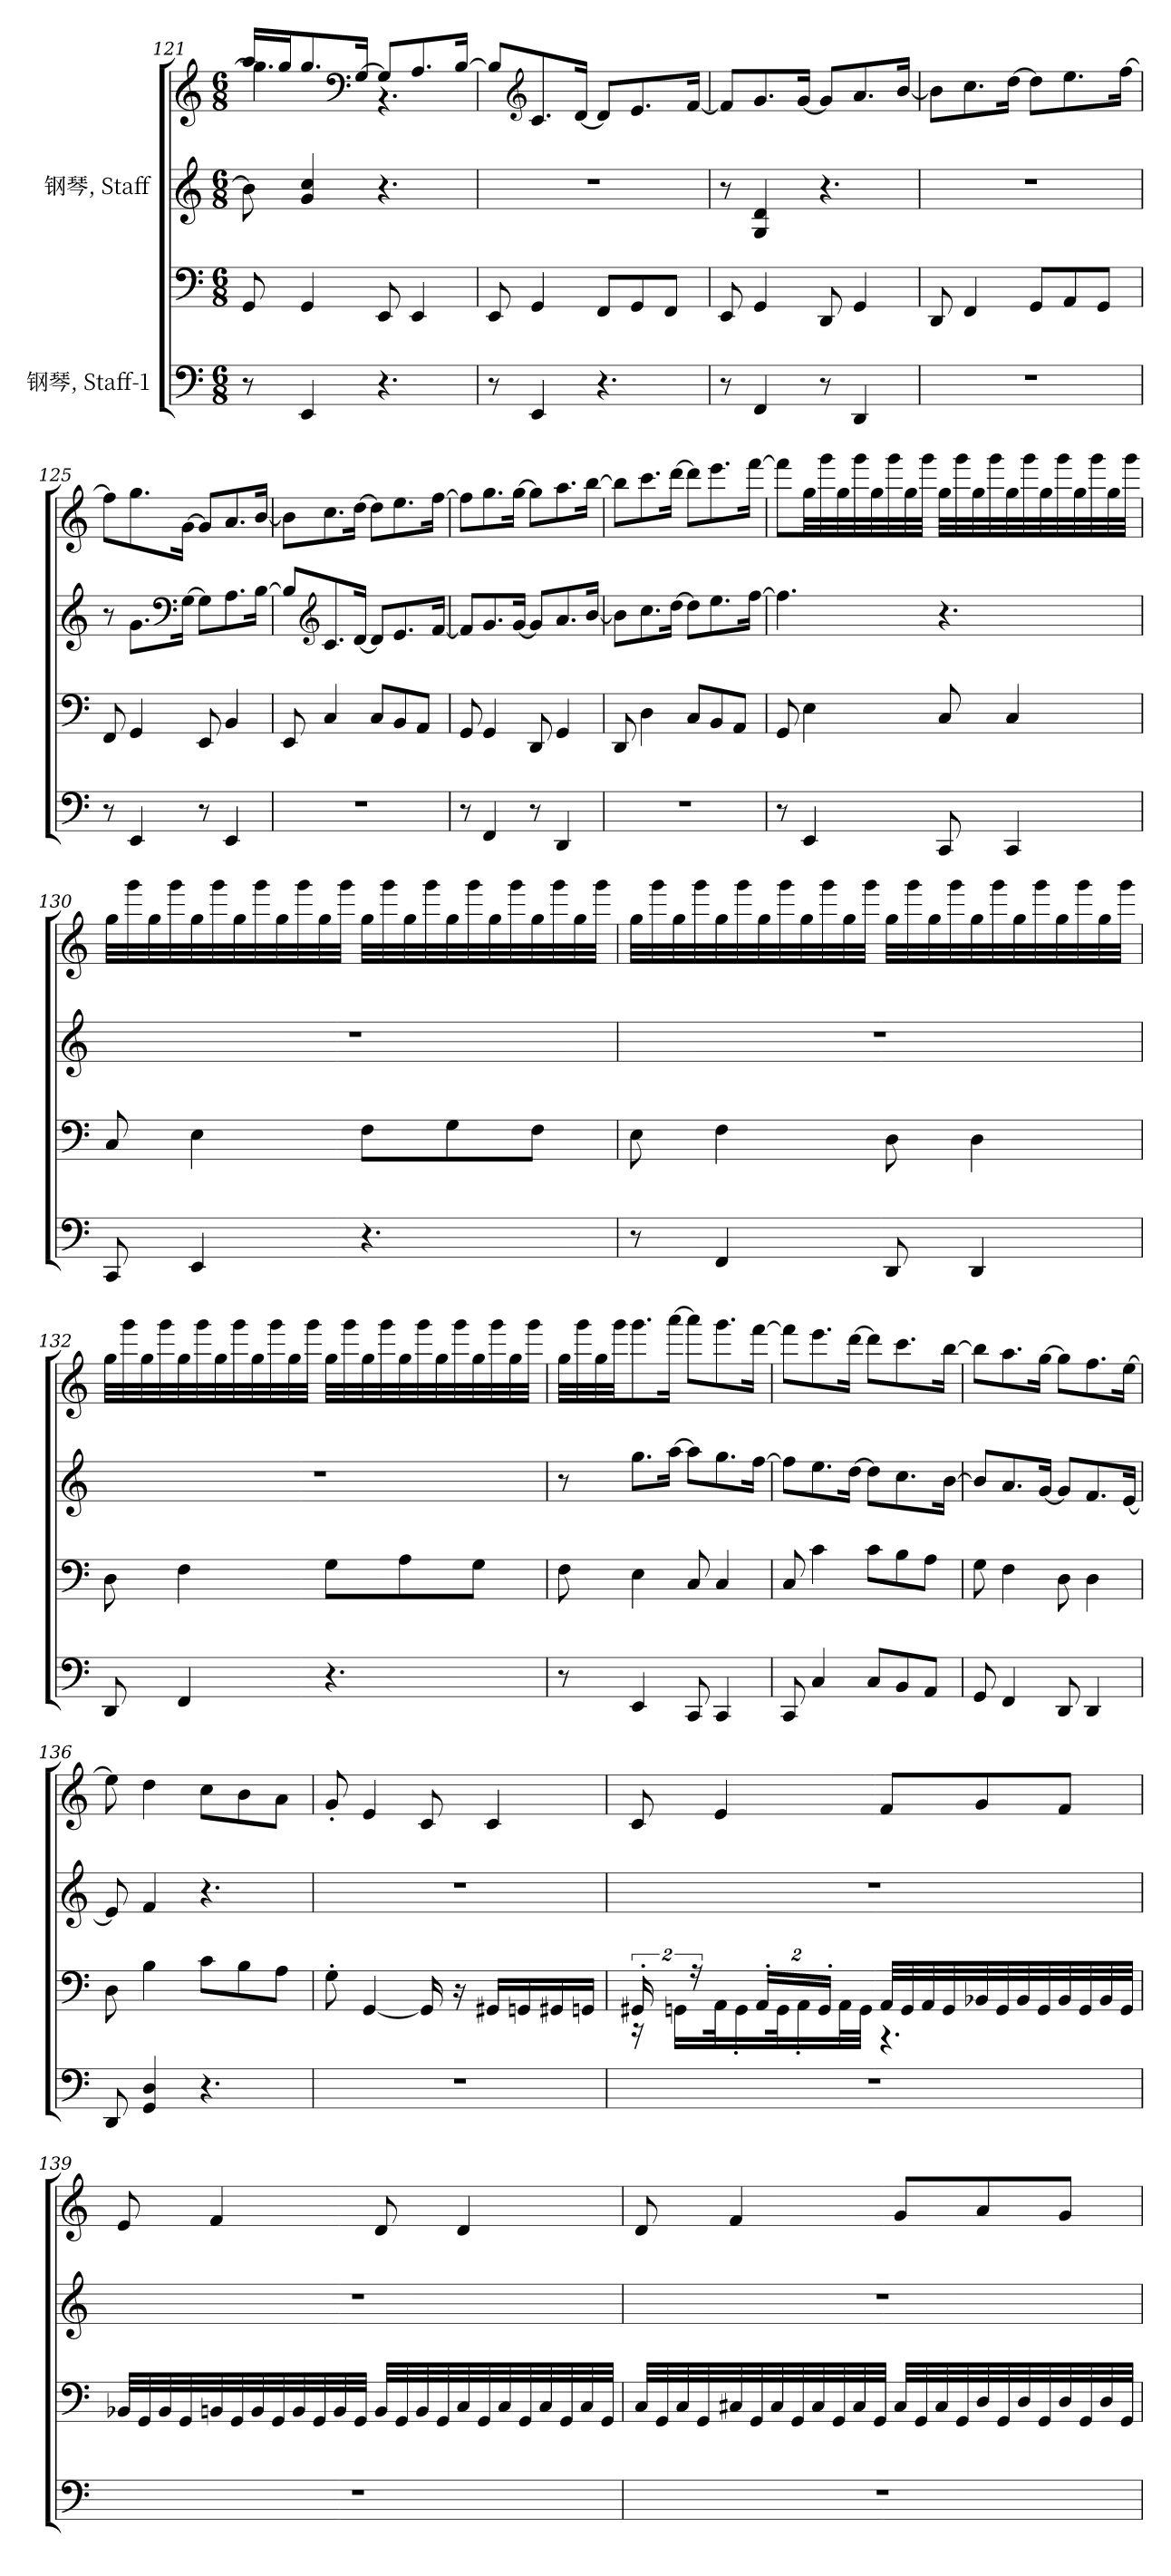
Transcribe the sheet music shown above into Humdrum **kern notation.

**kern	**kern	**kern	**kern
*part2	*part2	*part1	*part1
*staff4	*staff3	*staff2	*staff1
*I"钢琴, Staff-1	*	*I"钢琴, Staff	*
*clefF4	*clefF4	*clefG2	*clefG2
*k[]	*k[]	*k[]	*k[]
*M6/8	*M6/8	*M6/8	*M6/8
=121	=121	=121	=121
*	*	*	*^
8r	8GG/	8b\]	16aa/LL	4.gg\]
.	.	.	16gg/J	.
4EE/	4GG/	4g/ 4cc/	8.gg/	.
*	*	*	*clefF4	*
.	.	.	[16G/Jk	.
4.r	8EE/	4.r	8G/L]	4.r
.	4EE/	.	8.A/	.
.	.	.	[16B/Jk	.
*	*	*	*v	*v
=122	=122	=122	=122
8r	8EE/	2.r	8B/L]
*	*	*	*clefG2
4EE/	4GG/	.	8.c/
.	.	.	[16d/Jk
4.r	8FF/L	.	8d/L]
.	8GG/	.	8.e/
.	8FF/J	.	.
.	.	.	[16f/Jk
!!LO:LB:g=z
=123	=123	=123	=123
8r	8EE/	8r	8f/L]
4FF/	4GG/	4G/ 4d/	8.g/
.	.	.	[16g/Jk
8r	8DD/	4.r	8g/L]
4DD/	4GG/	.	8.a/
.	.	.	[16b/Jk
=124	=124	=124	=124
2.r	8DD/	2.r	8b\L]
.	4FF/	.	8.cc\
.	.	.	[16dd\Jk
.	8GG/L	.	8dd\L]
.	8AA/	.	8.ee\
.	8GG/J	.	.
.	.	.	[16ff\Jk
=125	=125	=125	=125
8r	8FF/	8r	8ff\L]
4EE/	4GG/	8.g\L	8.gg\
*	*	*clefF4	*
.	.	[16G\Jk	[16g\Jk
8r	8EE/	8G\L]	8g/L]
4EE/	4BB/	8.A\	8.a/
.	.	[16B\Jk	[16b/Jk
=126	=126	=126	=126
2.r	8EE/	8B/L]	8b\L]
*	*	*clefG2	*
.	4C/	8.c/	8.cc\
.	.	[16d/Jk	[16dd\Jk
.	8C/L	8d/L]	8dd\L]
.	8BB/	8.e/	8.ee\
.	8AA/J	.	.
.	.	[16f/Jk	[16ff\Jk
!!LO:PB:g=z
=127	=127	=127	=127
8r	8GG/	8f/L]	8ff\L]
4FF/	4GG/	8.g/	8.gg\
.	.	[16g/Jk	[16gg\Jk
8r	8DD/	8g/L]	8gg\L]
4DD/	4GG/	8.a/	8.aa\
.	.	[16b/Jk	[16bb\Jk
=128	=128	=128	=128
2.r	8DD/	8b\L]	8bb\L]
.	4D\	8.cc\	8.ccc\
.	.	[16dd\Jk	[16ddd\Jk
.	8C/L	8dd\L]	8ddd\L]
.	8BB/	8.ee\	8.eee\
.	8AA/J	.	.
.	.	[16ff\Jk	[16fff\Jk
=129	=129	=129	=129
8r	8GG/	4.ff\]	8fff\L]
4EE/	4E\	.	32gg\LL
.	.	.	32ggg\
.	.	.	32gg\
.	.	.	32ggg\
.	.	.	32gg\
.	.	.	32ggg\
.	.	.	32gg\
.	.	.	32ggg\JJJ
8CC/	8C/	4.r	32gg\LLL
.	.	.	32ggg\
.	.	.	32gg\
.	.	.	32ggg\
4CC/	4C/	.	32gg\
.	.	.	32ggg\
.	.	.	32gg\
.	.	.	32ggg\
.	.	.	32gg\
.	.	.	32ggg\
.	.	.	32gg\
.	.	.	32ggg\JJJ
!!LO:LB:g=z
=130	=130	=130	=130
8CC/	8C/	2.r	32gg\LLL
.	.	.	32ggg\
.	.	.	32gg\
.	.	.	32ggg\
4EE/	4E\	.	32gg\
.	.	.	32ggg\
.	.	.	32gg\
.	.	.	32ggg\
.	.	.	32gg\
.	.	.	32ggg\
.	.	.	32gg\
.	.	.	32ggg\JJJ
4.r	8F\L	.	32gg\LLL
.	.	.	32ggg\
.	.	.	32gg\
.	.	.	32ggg\
.	8G\	.	32gg\
.	.	.	32ggg\
.	.	.	32gg\
.	.	.	32ggg\
.	8F\J	.	32gg\
.	.	.	32ggg\
.	.	.	32gg\
.	.	.	32ggg\JJJ
!!LO:LB:g=z
=131	=131	=131	=131
8r	8E\	2.r	32gg\LLL
.	.	.	32ggg\
.	.	.	32gg\
.	.	.	32ggg\
4FF/	4F\	.	32gg\
.	.	.	32ggg\
.	.	.	32gg\
.	.	.	32ggg\
.	.	.	32gg\
.	.	.	32ggg\
.	.	.	32gg\
.	.	.	32ggg\JJJ
8DD/	8D\	.	32gg\LLL
.	.	.	32ggg\
.	.	.	32gg\
.	.	.	32ggg\
4DD/	4D\	.	32gg\
.	.	.	32ggg\
.	.	.	32gg\
.	.	.	32ggg\
.	.	.	32gg\
.	.	.	32ggg\
.	.	.	32gg\
.	.	.	32ggg\JJJ
!!LO:PB:g=z
=132	=132	=132	=132
8DD/	8D\	2.r	32gg\LLL
.	.	.	32ggg\
.	.	.	32gg\
.	.	.	32ggg\
4FF/	4F\	.	32gg\
.	.	.	32ggg\
.	.	.	32gg\
.	.	.	32ggg\
.	.	.	32gg\
.	.	.	32ggg\
.	.	.	32gg\
.	.	.	32ggg\JJJ
4.r	8G\L	.	32gg\LLL
.	.	.	32ggg\
.	.	.	32gg\
.	.	.	32ggg\
.	8A\	.	32gg\
.	.	.	32ggg\
.	.	.	32gg\
.	.	.	32ggg\
.	8G\J	.	32gg\
.	.	.	32ggg\
.	.	.	32gg\
.	.	.	32ggg\JJJ
=133	=133	=133	=133
8r	8F\	8r	32gg\LLL
.	.	.	32ggg\
.	.	.	32gg\
.	.	.	32ggg\JJ
4EE/	4E\	8.gg\L	8.ggg\
.	.	[16aa\Jk	[16aaa\Jk
8CC/	8C/	8aa\L]	8aaa\L]
4CC/	4C/	8.gg\	8.ggg\
.	.	[16ff\Jk	[16fff\Jk
!!LO:LB:g=z
=134	=134	=134	=134
8CC/	8C/	8ff\L]	8fff\L]
4C/	4c\	8.ee\	8.eee\
.	.	[16dd\Jk	[16ddd\Jk
8C/L	8c\L	8dd\L]	8ddd\L]
8BB/	8B\	8.cc\	8.ccc\
8AA/J	8A\J	.	.
.	.	[16b\Jk	[16bb\Jk
=135	=135	=135	=135
8GG/	8G\	8b/L]	8bb\L]
4FF/	4F\	8.a/	8.aa\
.	.	[16g/Jk	[16gg\Jk
8DD/	8D\	8g/L]	8gg\L]
4DD/	4D\	8.f/	8.ff\
.	.	[16e/Jk	[16ee\Jk
=136	=136	=136	=136
8DD/	8D\	8e/]	8ee\]
4GG/ 4D/	4B\	4f/	4dd\
4.r	8c\L	4.r	8cc\L
.	8B\	.	8b\
.	8A\J	.	8a\J
=137	=137	=137	=137
2.r	8G'\	2.r	8g'/
.	[4GG/	.	4e/
.	16GG/]	.	8c/
.	16r	.	.
.	16GG#X/LL	.	4c/
.	16GGn/	.	.
.	16GG#X/	.	.
.	16GGn/JJ	.	.
!!LO:LB:g=z
=138	=138	=138	=138
*	*^	*	*
2.r	32%3GG#X'/	16r	2.r	8c/
.	.	16GGn\LL	.	.
.	32%3r	.	.	.
.	.	32AA\K	.	4e/
.	.	16GG'\	.	.
.	32%3AA'/L	.	.	.
.	.	32GG\K	.	.
.	.	16AA'\	.	.
.	32%3GG'/J	.	.	.
.	.	32AA\L	.	.
.	.	32GG\JJJ	.	.
.	32AA/LLL	4.r	.	8f/L
.	32GG/	.	.	.
.	32AA/	.	.	.
.	32GG/	.	.	.
.	32BB-X/	.	.	8g/
.	32GG/	.	.	.
.	32BB-/	.	.	.
.	32GG/	.	.	.
.	32BB-/	.	.	8f/J
.	32GG/	.	.	.
.	32BB-/	.	.	.
.	32GG/JJJ	.	.	.
*	*v	*v	*	*
!!LO:PB:g=z
=139	=139	=139	=139
2.r	32BB-X/LLL	2.r	8e/
.	32GG/	.	.
.	32BB-/	.	.
.	32GG/	.	.
.	32BBn/	.	4f/
.	32GG/	.	.
.	32BB/	.	.
.	32GG/	.	.
.	32BB/	.	.
.	32GG/	.	.
.	32BB/	.	.
.	32GG/JJJ	.	.
.	32BB/LLL	.	8d/
.	32GG/	.	.
.	32BB/	.	.
.	32GG/	.	.
.	32C/	.	4d/
.	32GG/	.	.
.	32C/	.	.
.	32GG/	.	.
.	32C/	.	.
.	32GG/	.	.
.	32C/	.	.
.	32GG/JJJ	.	.
!!LO:LB:g=z
=140	=140	=140	=140
2.r	32C/LLL	2.r	8d/
.	32GG/	.	.
.	32C/	.	.
.	32GG/	.	.
.	32C#X/	.	4f/
.	32GG/	.	.
.	32C#/	.	.
.	32GG/	.	.
.	32C#/	.	.
.	32GG/	.	.
.	32C#/	.	.
.	32GG/JJJ	.	.
.	32C#/LLL	.	8g/L
.	32GG/	.	.
.	32C#/	.	.
.	32GG/	.	.
.	32D/	.	8a/
.	32GG/	.	.
.	32D/	.	.
.	32GG/	.	.
.	32D/	.	8g/J
.	32GG/	.	.
.	32D/	.	.
.	32GG/JJJ	.	.
=	=	=	=
*-	*-	*-	*-
